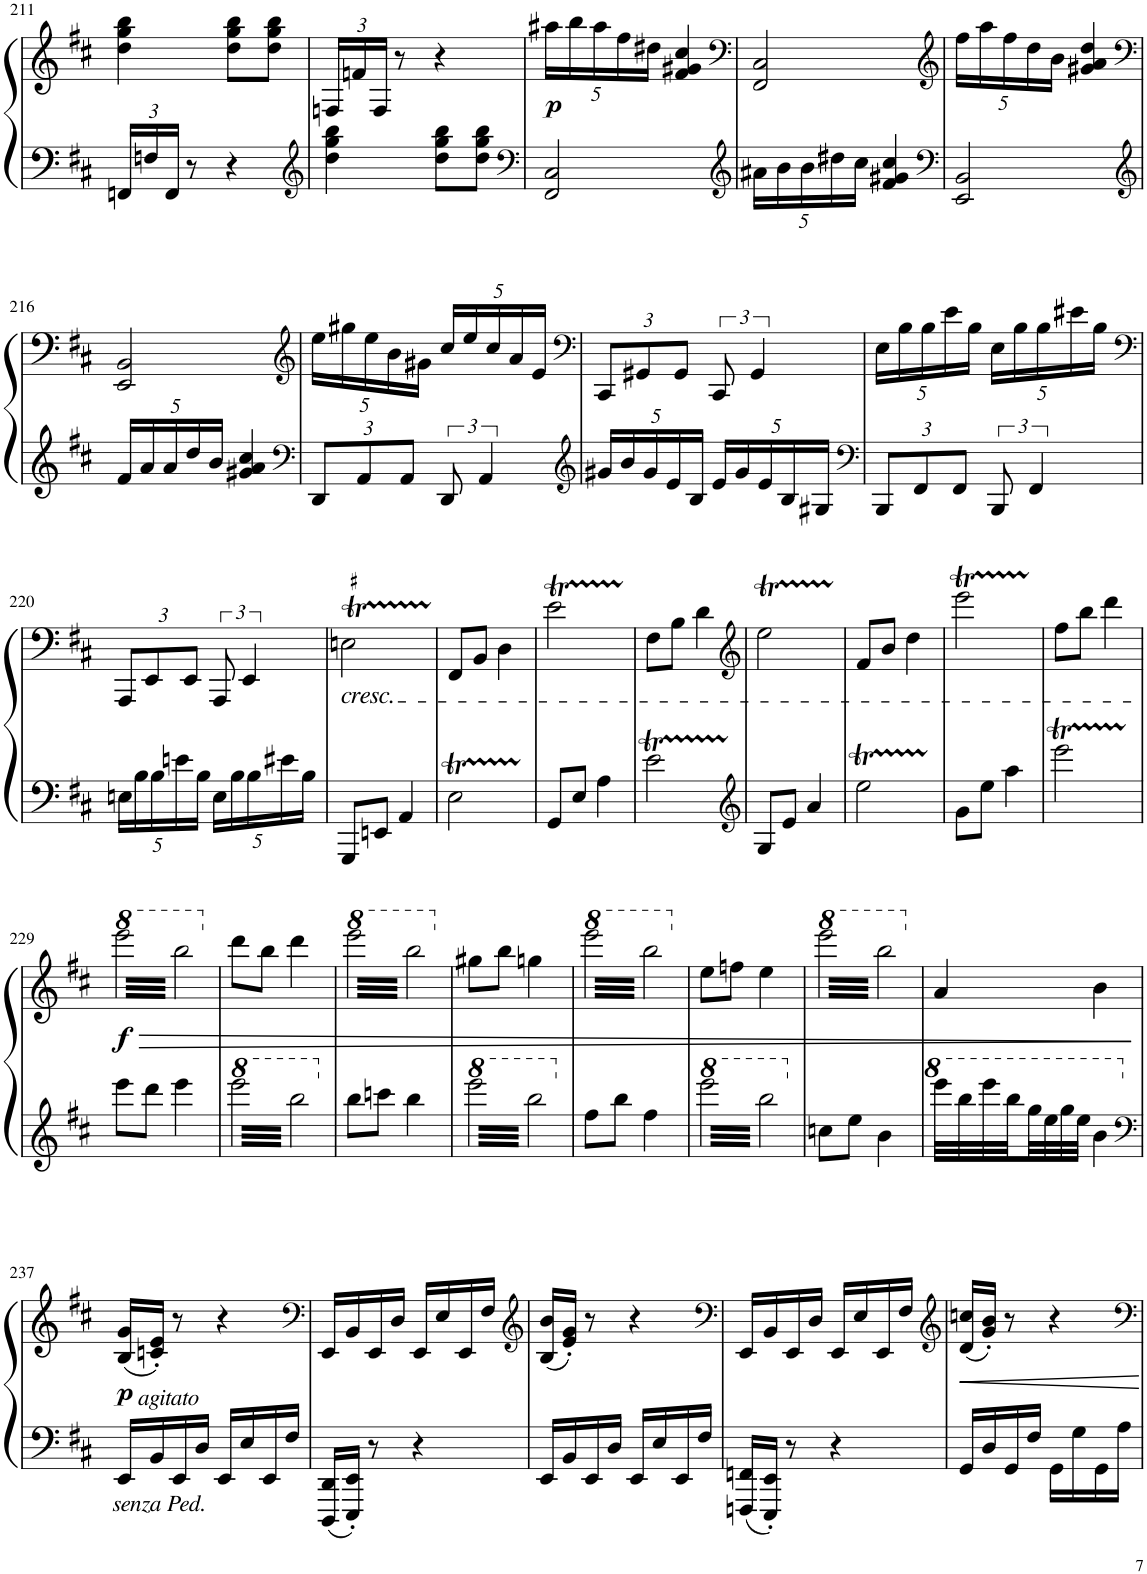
**kern	**kern	**dynam
*part1	*part1	*part1
*staff2	*staff1	*staff1/2
*I"Piano	*	*
*I'Pno.	*	*
!!LO:PB:g=z
*clefF4	*clefG2	*
*k[f#c#]	*k[f#c#]	*
*M2/4	*M2/4	*
*Xbrackettup	*	*
=211	=211	=211
24FFn/LL	4dd\ 4gg\ 4bb\	.
24Fn/	.	.
24FF/JJ	.	.
8r	.	.
4r	8dd\ 8gg\ 8bb\L	.
.	8dd\ 8gg\ 8bb\J	.
=212	=212	=212
*clefG2	*	*
*	*Xbrackettup	*
4dd\ 4gg\ 4bb\	24Fn/LL	.
.	24fn/	.
.	24F/JJ	.
.	8r	.
8dd\ 8gg\ 8bb\L	4r	.
8dd\ 8gg\ 8bb\J	.	.
=213	=213	=213
*clefF4	*	*
!	!	!LO:DY:b
2FF#/ 2C#/	20aa#X\LL	p
.	20bb\	.
.	20aa#\	.
.	20ff#\	.
.	20dd#X\JJ	.
.	4f#/ 4g#X/ 4cc#/	.
=214	=214	=214
*clefG2	*clefF4	*
20a#X\LL	2FF#/ 2C#/	.
20b\	.	.
20b\	.	.
20dd#X\	.	.
20cc#\JJ	.	.
4f#/ 4g#X/ 4cc#/	.	.
=215	=215	=215
*clefF4	*clefG2	*
2EE/ 2BB/	20ff#\LL	.
.	20aa\	.
.	20ff#\	.
.	20dd\	.
.	20b\JJ	.
.	4g#X/ 4a/ 4dd/	.
!!LO:LB:g=z
=216	=216	=216
*clefG2	*clefF4	*
20f#/LL	2EE/ 2BB/	.
20a/	.	.
20a/	.	.
20dd/	.	.
20b/JJ	.	.
4g#X/ 4a/ 4cc#/	.	.
=217	=217	=217
*clefF4	*clefG2	*
12DD/L	20ee\LL	.
.	20gg#X\	.
12AA/	.	.
.	20ee\	.
.	20b\	.
12AA/J	.	.
.	20g#X\JJ	.
*brackettup	*	*
12DD/	20cc#/LL	.
.	20ee/	.
6AA/	.	.
.	20cc#/	.
.	20a/	.
.	20e/JJ	.
=218	=218	=218
*clefG2	*clefF4	*
*Xbrackettup	*	*
20g#X/LL	12CC#/L	.
20b/	.	.
.	12GG#X/	.
20g#/	.	.
20e/	.	.
.	12GG#/J	.
20B/JJ	.	.
*	*brackettup	*
20e/LL	12CC#/	.
20g#/	.	.
.	6GG#/	.
20e/	.	.
20B/	.	.
20G#X/JJ	.	.
=219	=219	=219
*clefF4	*	*
*	*Xbrackettup	*
12BBB/L	20E\LL	.
.	20B\	.
12FF#/	.	.
.	20B\	.
.	20e\	.
12FF#/J	.	.
.	20B\JJ	.
*brackettup	*	*
12BBB/	20E\LL	.
.	20B\	.
6FF#/	.	.
.	20B\	.
.	20e#X\	.
.	20B\JJ	.
!!LO:LB:g=z
=220	=220	=220
*	*clefF4	*
*Xbrackettup	*	*
20En\LL	12AAA/L	.
20B\	.	.
.	12EE/	.
20B\	.	.
20en\	.	.
.	12EE/J	.
20B\JJ	.	.
*	*brackettup	*
20E\LL	12AAA/	.
20B\	.	.
.	6EE/	.
20B\	.	.
20e#X\	.	.
20B\JJ	.	.
=221	=221	=221
!	!LO:TX:b:i:t=cresc.	!
!	!LO:TR:acc=#	!
8GGG/L	2EnT\	.
8EEn/J	.	.
4AA/	.	.
=222	=222	=222
2ET\	8FF#/L	.
.	8BB/J	.
.	4D\	.
=223	=223	=223
8GG/L	2eT\	.
8E/J	.	.
4A\	.	.
=224	=224	=224
2eT\	8F#\L	.
.	8B\J	.
.	4d\	.
=225	=225	=225
*clefG2	*clefG2	*
8G/L	2eeT\	.
8e/J	.	.
4a/	.	.
=226	=226	=226
2eeT\	8f#/L	.
.	8b/J	.
.	4dd\	.
=227	=227	=227
8g\L	2eeeT\	.
8ee\J	.	.
4aa\	.	.
=228	=228	=228
2eeeT\	8ff#\L	.
.	8bb\J	.
.	4ddd\	.
!!LO:LB:g=z
=229	=229	=229
*	*8va	*
!	!	!LO:DY:b
*	*tremolo	*
8eee\L	64eeee\LLLL	f
.	64bbb\	.
.	64eeee\	.
.	64bbb\	.
.	64eeee\	.
.	64bbb\	.
.	64eeee\	.
.	64bbb\	.
8ddd\J	64eeee\	.
.	64bbb\	.
.	64eeee\	.
.	64bbb\	.
.	64eeee\	.
.	64bbb\	.
.	64eeee\	.
.	64bbb\	.
!	!	!LO:HP:b
4eee\	64eeee\	>
.	64bbb\	.
.	64eeee\	.
.	64bbb\	.
.	64eeee\	.
.	64bbb\	.
.	64eeee\	.
.	64bbb\	.
.	64eeee\	.
.	64bbb\	.
.	64eeee\	.
.	64bbb\	.
.	64eeee\	.
.	64bbb\	.
.	64eeee\	.
.	64bbb\JJJJ	.
*	*Xtremolo	*
=230	=230	=230
*8va	*	*
*brackettup	*	*
*	*X8va	*
6.eeee\	8ddd\L	.
.	.	.
.	.	.
.	.	.
.	.	.
.	.	.
.	.	.
.	.	.
.	8bb\J	.
.	.	.
.	.	.
.	.	.
.	.	.
.	.	.
.	.	.
.	.	.
6.bbb\	4ddd\	.
=231	=231	=231
*X8va	*	*
*	*8va	*
*	*tremolo	*
8bb\L	64eeee\LLLL	.
.	64bbb\	.
.	64eeee\	.
.	64bbb\	.
.	64eeee\	.
.	64bbb\	.
.	64eeee\	.
.	64bbb\	.
8cccn\J	64eeee\	.
.	64bbb\	.
.	64eeee\	.
.	64bbb\	.
.	64eeee\	.
.	64bbb\	.
.	64eeee\	.
.	64bbb\	.
4bb\	64eeee\	.
.	64bbb\	.
.	64eeee\	.
.	64bbb\	.
.	64eeee\	.
.	64bbb\	.
.	64eeee\	.
.	64bbb\	.
.	64eeee\	.
.	64bbb\	.
.	64eeee\	.
.	64bbb\	.
.	64eeee\	.
.	64bbb\	.
.	64eeee\	.
.	64bbb\JJJJ	.
*	*Xtremolo	*
=232	=232	=232
*8va	*	*
*	*X8va	*
6.eeee\	8gg#X\L	.
.	.	.
.	.	.
.	.	.
.	.	.
.	.	.
.	.	.
.	.	.
.	8bb\J	.
.	.	.
.	.	.
.	.	.
.	.	.
.	.	.
.	.	.
.	.	.
6.bbb\	4ggn\	.
=233	=233	=233
*X8va	*	*
*	*8va	*
*	*tremolo	*
8ff#\L	64eeee\LLLL	.
.	64bbb\	.
.	64eeee\	.
.	64bbb\	.
.	64eeee\	.
.	64bbb\	.
.	64eeee\	.
.	64bbb\	.
8bb\J	64eeee\	.
.	64bbb\	.
.	64eeee\	.
.	64bbb\	.
.	64eeee\	.
.	64bbb\	.
.	64eeee\	.
.	64bbb\	.
4ff#\	64eeee\	.
.	64bbb\	.
.	64eeee\	.
.	64bbb\	.
.	64eeee\	.
.	64bbb\	.
.	64eeee\	.
.	64bbb\	.
.	64eeee\	.
.	64bbb\	.
.	64eeee\	.
.	64bbb\	.
.	64eeee\	.
.	64bbb\	.
.	64eeee\	.
.	64bbb\JJJJ	.
*	*Xtremolo	*
=234	=234	=234
*8va	*	*
*	*X8va	*
6.eeee\	8ee\L	.
.	.	.
.	.	.
.	.	.
.	.	.
.	.	.
.	.	.
.	.	.
.	8ffn\J	.
.	.	.
.	.	.
.	.	.
.	.	.
.	.	.
.	.	.
.	.	.
6.bbb\	4ee\	.
=235	=235	=235
*X8va	*	*
*	*8va	*
*	*tremolo	*
8ccn\L	64eeee\LLLL	.
.	64bbb\	.
.	64eeee\	.
.	64bbb\	.
.	64eeee\	.
.	64bbb\	.
.	64eeee\	.
.	64bbb\	.
8ee\J	64eeee\	.
.	64bbb\	.
.	64eeee\	.
.	64bbb\	.
.	64eeee\	.
.	64bbb\	.
.	64eeee\	.
.	64bbb\	.
4b\	64eeee\	.
.	64bbb\	.
.	64eeee\	.
.	64bbb\	.
.	64eeee\	.
.	64bbb\	.
.	64eeee\	.
.	64bbb\	.
.	64eeee\	.
.	64bbb\	.
.	64eeee\	.
.	64bbb\	.
.	64eeee\	.
.	64bbb\	.
.	64eeee\	.
.	64bbb\JJJJ	.
*	*Xtremolo	*
=236	=236	=236
*8va	*	*
*	*X8va	*
32eeee\LLL	4a/	.
.	.	.
32bbb\	.	.
.	.	.
32eeee\	.	.
.	.	.
32bbb\	.	.
.	.	.
32ggg\	.	.
.	.	.
32eee\	.	.
.	.	.
32ggg\	.	.
.	.	.
32eee\JJJ	.	.
.	.	.
4bb\	4b\	.
.	.	]
!!LO:LB:g=z
=237	=237	=237
*clefF4	*	*
*X8va	*	*
!	!LO:TX:b:i:t=agitato	!
!LO:TX:b:i:t=senza Ped.	!	!
!	!	!LO:DY:b
16EE/LL	(16B/ 16g/LL	p
16BB/	16cn/' 16e/'JJ)	.
16EE/	8r	.
16D/JJ	.	.
16EE/LL	4r	.
16E/	.	.
16EE/	.	.
16F#/JJ	.	.
=238	=238	=238
*	*clefF4	*
16DDD/ 16DD/LL	16EE/LL	.
16EEE/' 16EE/'JJ	16BB/	.
8r	16EE/	.
.	16D/JJ	.
4r	16EE/LL	.
.	16E/	.
.	16EE/	.
.	16F#/JJ	.
=239	=239	=239
*	*clefG2	*
16EE/LL	(16B/ 16b/LL	.
16BB/	16e/' 16g/'JJ)	.
16EE/	8r	.
16D/JJ	.	.
16EE/LL	4r	.
16E/	.	.
16EE/	.	.
16F#/JJ	.	.
=240	=240	=240
*	*clefF4	*
16FFFn/ 16FFn/LL	16EE/LL	.
16EEE/' 16EE/'JJ	16BB/	.
8r	16EE/	.
.	16D/JJ	.
4r	16EE/LL	.
.	16E/	.
.	16EE/	.
.	16F#/JJ	.
=241	=241	=241
*	*clefG2	*
16GG/LL	(16d/ 16ccn/LL	.
16D/	16g/' 16b/'JJ)	.
16GG/	8r	.
16F#/JJ	.	.
16GG\LL	4r	.
16G\	.	.
16GG\	.	.
16A\JJ	.	.
=	=	=
*-	*-	*-
